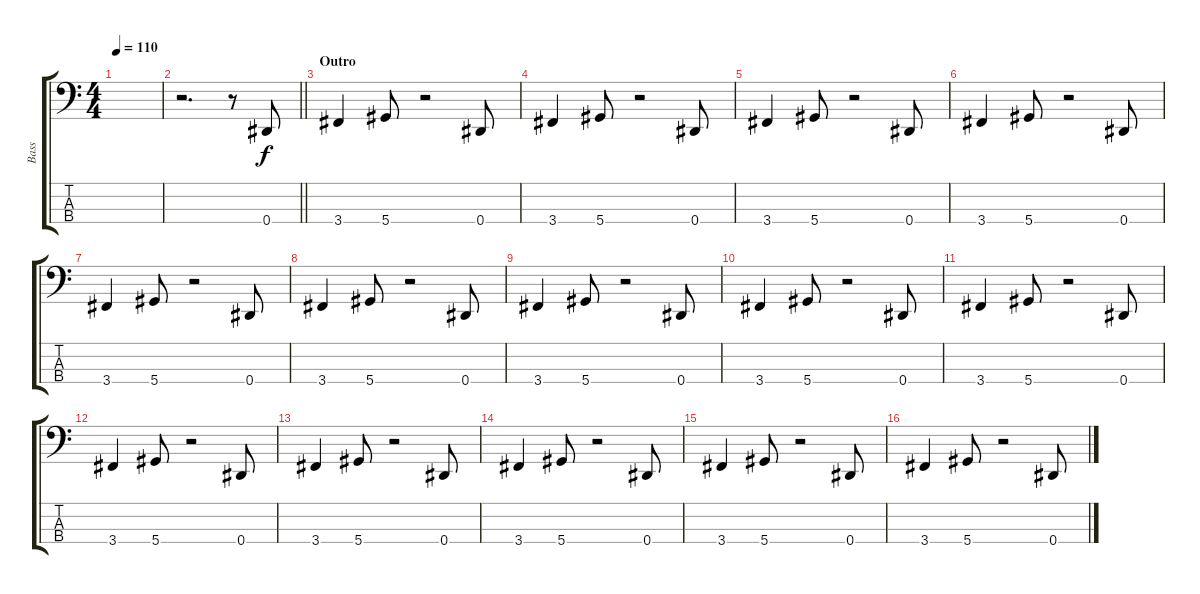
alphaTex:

\track ("Bass" "Bass") {instrument electricbassfinger}
\staff {score tabs}
\tuning (Gb2 Db2 Ab1 Eb1) {hide}
\ts (4 4)
\tempo 110
\clef f4
\ks c
|
\barLineRight lightlight
r.2{d} r.8 0.4.8 |
\section ("" "Outro")
3.4.4 5.4.8 r.2 0.4.8 |
3.4.4 5.4.8 r.2 0.4.8 |
3.4.4 5.4.8 r.2 0.4.8 |
3.4.4 5.4.8 r.2 0.4.8 |
3.4.4 5.4.8 r.2 0.4.8 |
3.4.4 5.4.8 r.2 0.4.8 |
3.4.4 5.4.8 r.2 0.4.8 |
3.4.4 5.4.8 r.2 0.4.8 |
3.4.4 5.4.8 r.2 0.4.8 |
3.4.4 5.4.8 r.2 0.4.8 |
3.4.4 5.4.8 r.2 0.4.8 |
3.4.4 5.4.8 r.2 0.4.8 |
3.4.4 5.4.8 r.2 0.4.8 |
3.4.4 5.4.8 r.2 0.4.8
